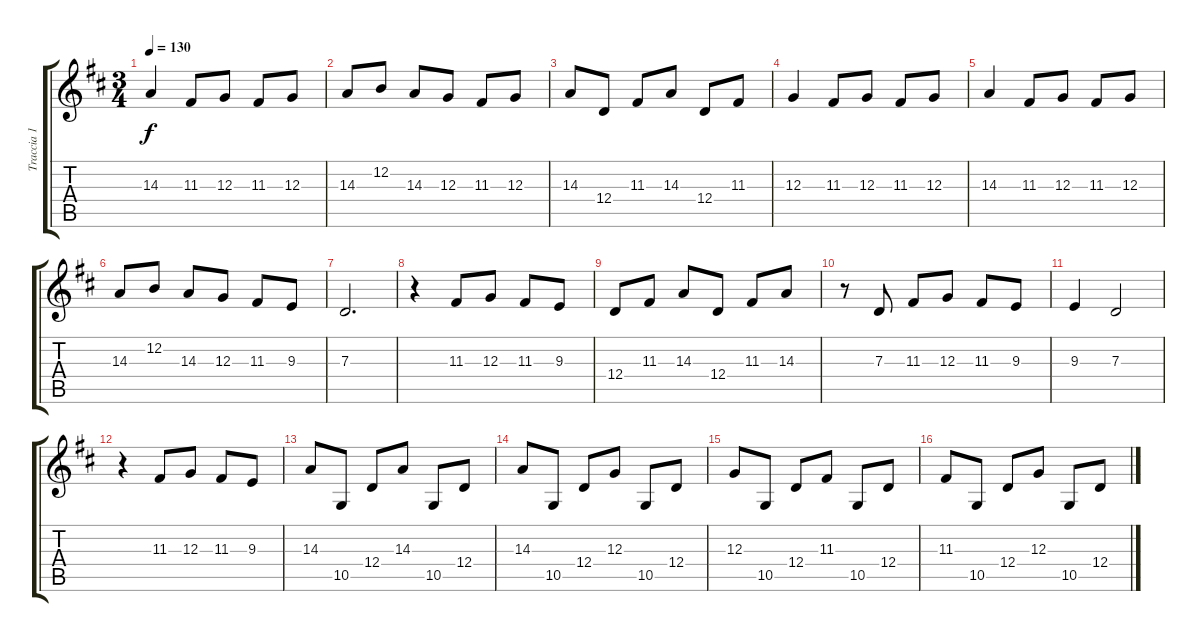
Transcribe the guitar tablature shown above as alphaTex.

\track ("Traccia 1" "Traccia 1") {instrument acousticgrandpiano}
\staff {score tabs}
\tuning (E4 B3 G3 D3 A2 E2) {hide}
\ts (3 4)
\tempo 130
\clef g2
\ks d
14.3.4{dy f} 11.3.8 12.3.8 11.3.8 12.3.8 |
14.3.8 12.2.8 14.3.8 12.3.8 11.3.8 12.3.8 |
14.3.8 12.4.8 11.3.8 14.3.8 12.4.8 11.3.8 |
12.3.4 11.3.8 12.3.8 11.3.8 12.3.8 |
14.3.4 11.3.8 12.3.8 11.3.8 12.3.8 |
14.3.8 12.2.8 14.3.8 12.3.8 11.3.8 9.3.8 |
7.3.2{d} |
r.4 11.3.8 12.3.8 11.3.8 9.3.8 |
12.4.8 11.3.8 14.3.8 12.4.8 11.3.8 14.3.8 |
r.8 7.3.8 11.3.8 12.3.8 11.3.8 9.3.8 |
9.3.4 7.3.2 |
r.4 11.3.8 12.3.8 11.3.8 9.3.8 |
14.3.8 10.5.8 12.4.8 14.3.8 10.5.8 12.4.8 |
14.3.8 10.5.8 12.4.8 12.3.8 10.5.8 12.4.8 |
12.3.8 10.5.8 12.4.8 11.3.8 10.5.8 12.4.8 |
11.3.8 10.5.8 12.4.8 12.3.8 10.5.8 12.4.8
